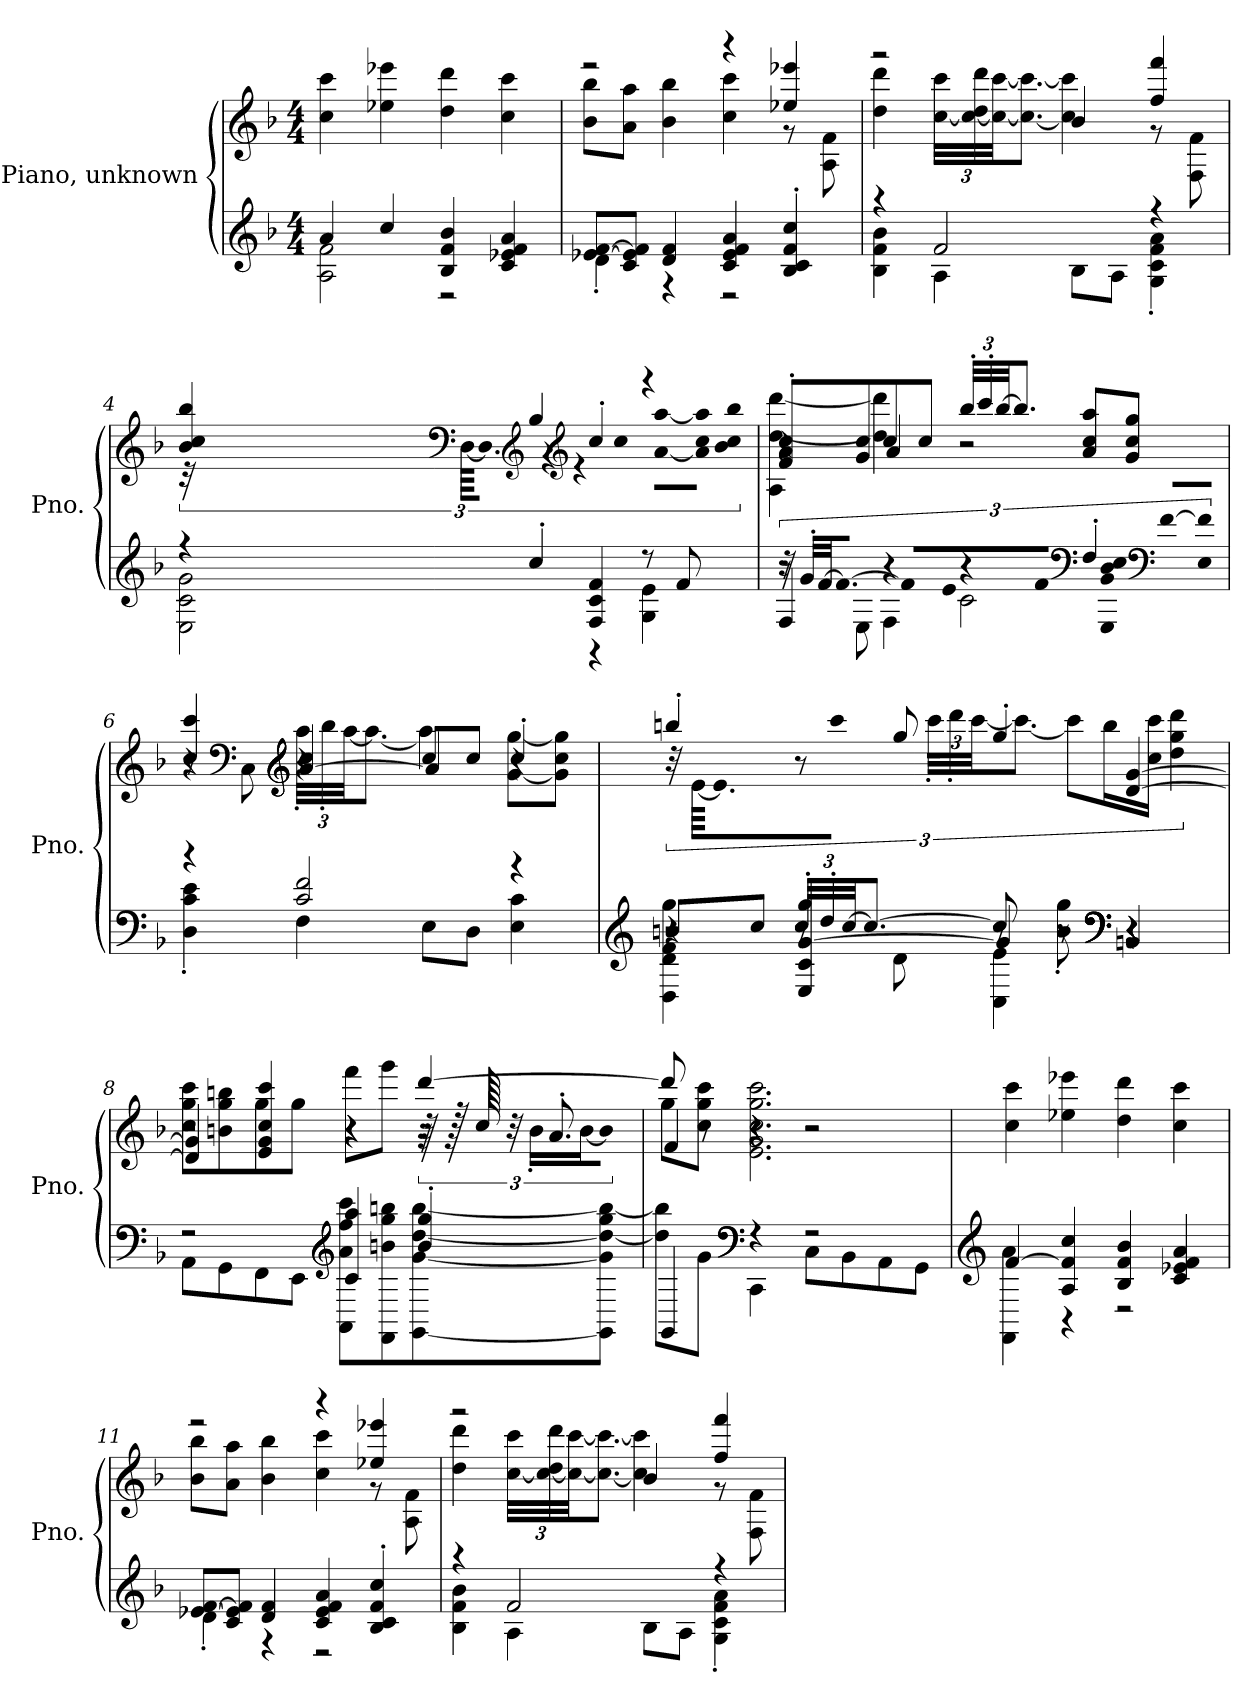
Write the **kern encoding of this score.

**kern	**kern
*part1	*part1
*staff2	*staff1
*I"Piano, unknown	*
*I'Pno.	*
*clefG2	*clefG2
*k[b-]	*k[b-]
*M4/4	*M4/4
*MM120	*MM120
=1	=1
*^	*
4a/	2A\ 2f\	4cc\ 4ccc\
4cc/	.	4ee-X\ 4eee-X\
4B-/ 4f/ 4b-/	2r	4dd\ 4ddd\
4c/ 4e-X/ 4f/ 4a/	.	4cc\ 4ccc\
=2	=2	=2
*	*	*^
[8e-X/ [8f/L	4d'\	2r	8b-\ 8bb-\L
8c/ 8e-/] 8f/]J	.	.	8a\ 8aa\J
4d/ 4f/	4r	.	4b-\ 4bb-\
4c/ 4e-/ 4f/ 4a/	2r	4r	4cc\ 4ccc\
4B-/' 4c/' 4f/' 4cc/'	.	4ee-X/ 4eee-X/	8r
.	.	.	8A\ 8f\
=3	=3	=3	=3
4r	4B-\ 4f\ 4b-\	2r	4dd\ 4ddd\
*	*	*	*Xbrackettup
2f/	4A\	.	[48cc\ 48ccc\LLL
.	.	.	48cc\_ 48dd\ 48ddd\
.	.	.	48cc\_ [48ccc\JJ
.	.	.	8.cc\_ 8.ccc\_J
.	8B-\L	4b-/	4cc\] 4ccc\]
.	8A\J	.	.
4r	4G\' 4c\' 4f\' 4a\'	4ff/ 4fff/	8r
.	.	.	8F\ 8f\
!!LO:LB:g=z	!!
=4	=4	=4	=4
*	*	*	*brackettup
4r	2E\ 2c\ 2g\	4b-/ 4cc/ 4bb-/	48r
*	*	*clefF4	*
.	.	.	[96D\KKLL
.	.	.	16.D\JJ]
.	.	.	8r
*	*	*clefG2	*
4cc'/	.	4gg/	8r
.	.	.	8cc\
4F/ 4c/ 4f/	4r	4cc'/	[8a\ [8aa\L
.	.	.	8a\] 8cc\ 8aa\]J
8r	4G\ 4e\	4r	4b-\ 4cc\ 4bb-\
8f/	.	.	.
=5	=5	=5	=5
*	*^	*	*^
48r	8r	4F/	8f/' 8a/' 8cc/'L	4A\ [4dd\ [4ddd\	4r
48g'/LLL	.	.	.	.	.
[48f/JJ	.	.	.	.	.
8.f/J_	.	.	.	.	.
.	8E\	.	8g/ 8cc/	.	.
8f/L]	4F\	4r	8cc/	4dd\] 4ddd\]	4a/
16e/L	.	.	8cc/J	.	.
16f/JJ	.	.	.	.	.
*	*	*	*Xbrackettup	*	*
4E/ 4g/ 4b-/ 4cc/	2c\	4r	48bb-'/LLL	2r	2r
.	.	.	48ccc'/	.	.
.	.	.	[48bb-/JJ	.	.
.	.	.	8.bb-/J]	.	.
*clefF4	*	*	*	*	*
[8f/L	.	4F'/	8a/ 8cc/ 8aa/L	.	.
8E/ 8f/]J	.	.	8g/ 8cc/ 8gg/J	.	.
*	*v	*v	*	*	*
!!LO:LB:g=z	!!	!!
=6	=6	=6	=6	=6
4r	4D\' 4c\' 4e\'	4cc/ 4ccc/	8r	4r
*	*	*clefF4	*	*
.	.	.	8C\	.
*	*	*clefG2	*	*
2c/ 2f/	4F\	4r	48aa'\LLL	[4a/ 4cc/
.	.	.	48bb-'\	.
.	.	.	[48aa\JJ	.
.	.	.	8.aa\J_	.
.	8E\L	8cc/L	4aa\]	4a/]
.	8D\J	8cc/J	.	.
4r	4E\ 4c\	4cc'/	[8g\ [8gg\L	4r
.	.	.	8g\] 8cc\ 8gg\]J	.
*v	*v	*	*	*
=7	=7	=7	=7
*clefG2	*	*	*
*^	*	*	*
*	*^	*	*	*
*	*	*^	*	*	*
*	*	*	*	*	*brackettup	*
8bn/L	4D\ 4d\ 4f\ 4gg\	4r	2r	1r	48r	4bbn'/
.	.	.	.	.	[96e\KKLL	.
.	.	.	.	.	16.e\J]	.
8cc/J	.	.	.	.	8ccc\J	.
*Xbrackettup	*	*	*	*	*Xbrackettup	*
48cc'/LLL	8r	4E/ 4c/ [4g/ 4gg/	.	.	48ccc'\LLL	8r
48dd'/	.	.	.	.	48ddd'\	.
[48cc/JJ	.	.	.	.	[48ccc\JJ	.
8.cc/J_	.	.	.	.	8.ccc\J_	.
.	8d\	.	.	.	.	8gg/
8cc/]	8r	4g/]	4C\ 4e\	.	8ccc\L]	4gg'/
8r	8b\' 8gg\'	.	.	.	16bb\L	.
.	.	.	.	.	16cc\ 16ccc\JJ	.
*clefF4	*	*	*	*	*	*
4BBn/	4r	4r	4r	.	4dd\ 4gg\ 4ddd\	[4d/ [4g/
*	*v	*v	*v	*	*	*
!!LO:LB:g=z	!!	!!
=8	=8	=8	=8	=8
2r	8AA\L	2r	8cc\ 8gg\ 8ccc\L	4d/] 4g/]
.	8GG\	.	8bn\ 8gg\ 8bbn\	.
.	8FF\	.	8gg\	4e/ 4g/ 4cc/ 4ccc/
.	8EE\J	.	8gg\J	.
*clefG2	*	*	*	*
4c/ 4aa/	8AA\ 8a\ 8ff\ 8ccc\L	4r	8fff\L	4r
.	8FF\ 8bn\ 8gg\ 8bbn\	.	8ggg\J	.
*	*	*	*brackettup	*
4b/' 4gg/'	[8GG\ [8g\ [8dd\ [8bb\	[4ddd/	24r	64r
.	.	.	.	128r
.	.	.	.	128cc/
.	.	.	.	32r
.	.	.	24b'\LL	.
.	.	.	.	8.a'/
.	.	.	[24b\J	.
.	8GG\] 8g\] 8dd\_ 8gg\ 8bb\_J	.	8b\J]	.
=9	=9	=9	=9	=9
4GG/	8dd\] 8bb\]L	8ddd/]	8gg\L	4f/
.	8g\J	8r	8cc\ 8gg\ 8ccc\J	.
*clefF4	*	*	*	*
4r	4CC\	4r	2.e\ 2.g\ 2.cc\ 2.gg\ 2.ccc\	4r
2r	8C\L	2r	.	2r
.	8BB-\	.	.	.
.	8AA\	.	.	.
.	8GG\J	.	.	.
*	*	*v	*v	*v
=10	=10	=10
*clefG2	*	*
[4f/	4FF\ 4a\	4cc\ 4ccc\
4A/ 4f/] 4cc/	4r	4ee-X\ 4eee-X\
4B-/ 4f/ 4b-/	2r	4dd\ 4ddd\
4c/ 4e-X/ 4f/ 4a/	.	4cc\ 4ccc\
!!LO:LB:g=z
=11	=11	=11
*	*	*^
[8e-X/ [8f/L	4d'\	2r	8b-\ 8bb-\L
8c/ 8e-/] 8f/]J	.	.	8a\ 8aa\J
4d/ 4f/	4r	.	4b-\ 4bb-\
4c/ 4e-/ 4f/ 4a/	2r	4r	4cc\ 4ccc\
4B-/' 4c/' 4f/' 4cc/'	.	4ee-X/ 4eee-X/	8r
.	.	.	8A\ 8f\
=12	=12	=12	=12
4r	4B-\ 4f\ 4b-\	2r	4dd\ 4ddd\
*	*	*	*Xbrackettup
2f/	4A\	.	[48cc\ 48ccc\LLL
.	.	.	48cc\_ 48dd\ 48ddd\
.	.	.	48cc\_ [48ccc\JJ
.	.	.	8.cc\_ 8.ccc\_J
.	8B-\L	4b-/	4cc\] 4ccc\]
.	8A\J	.	.
4r	4G\' 4c\' 4f\' 4a\'	4ff/ 4fff/	8r
.	.	.	8F\ 8f\
*v	*v	*	*
*	*v	*v
=	=
*-	*-
